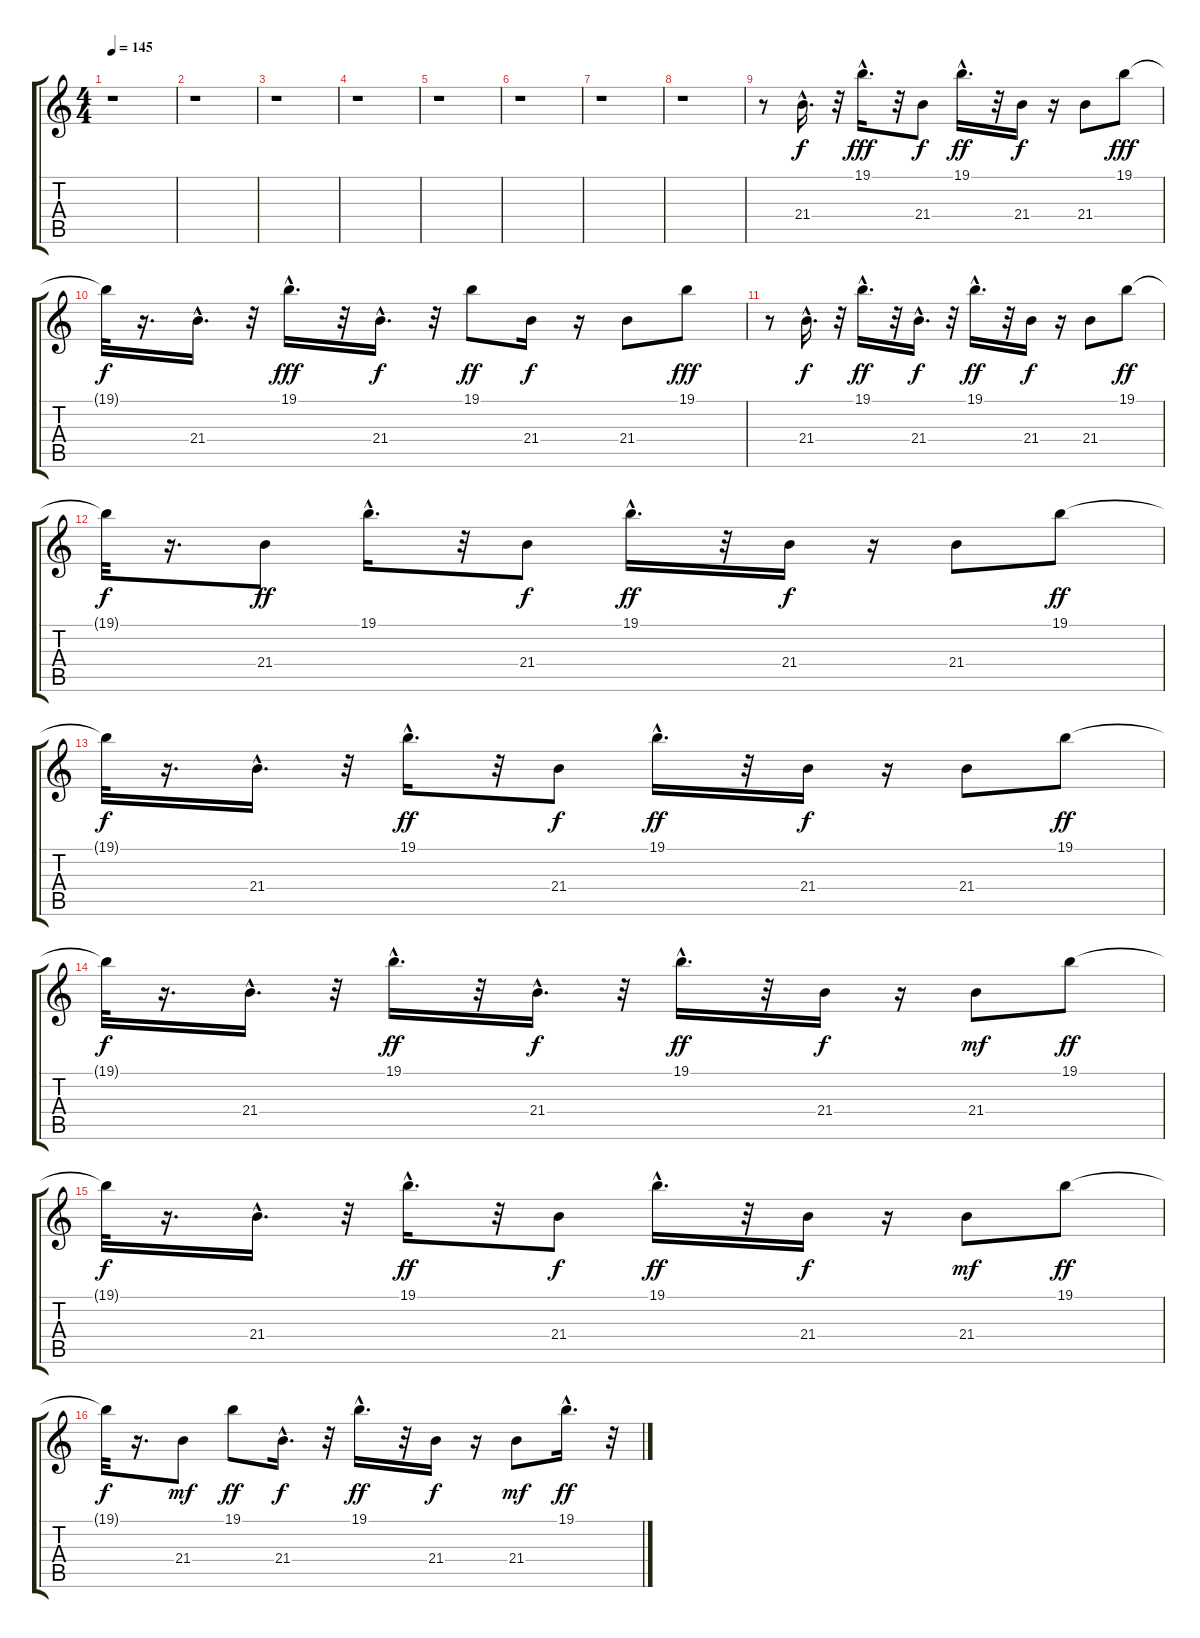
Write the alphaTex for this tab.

\track "" {instrument pad3polysynth}
\staff {score tabs}
\tuning (E4 B3 G3 D3 A2 E2) {hide}
\ts (4 4)
\tempo 145
\clef g2
\ks c
r.1{dy f instrument pad3polysynth} |
r.1 |
r.1 |
r.1 |
r.1 |
r.1 |
r.1 |
r.1 |
r.8 21.4{hac}.16{d} r.32 19.1{hac}.16{d dy fff} r.32 21.4.8{dy f} 19.1{hac}.16{d dy ff} r.32 21.4.16{dy f} r.16 21.4.8 19.1.8{dy fff} |
19.1{t}.32{dy f} r.16{d} 21.4{hac}.16{d} r.32 19.1{hac}.16{d dy fff} r.32 21.4{hac}.16{d dy f} r.32 19.1.8{dy ff} 21.4.16{dy f} r.16 21.4.8 19.1.8{dy fff} |
r.8 21.4{hac}.16{d dy f} r.32 19.1{hac}.16{d dy ff} r.32 21.4{hac}.16{d dy f} r.32 19.1{hac}.16{d dy ff} r.32 21.4.16{dy f} r.16 21.4.8 19.1.8{dy ff} |
19.1{t}.32{dy f} r.16{d} 21.4.8{dy ff} 19.1{hac}.16{d} r.32 21.4.8{dy f} 19.1{hac}.16{d dy ff} r.32 21.4.16{dy f} r.16 21.4.8 19.1.8{dy ff} |
19.1{t}.32{dy f} r.16{d} 21.4{hac}.16{d} r.32 19.1{hac}.16{d dy ff} r.32 21.4.8{dy f} 19.1{hac}.16{d dy ff} r.32 21.4.16{dy f} r.16 21.4.8 19.1.8{dy ff} |
19.1{t}.32{dy f} r.16{d} 21.4{hac}.16{d} r.32 19.1{hac}.16{d dy ff} r.32 21.4{hac}.16{d dy f} r.32 19.1{hac}.16{d dy ff} r.32 21.4.16{dy f} r.16 21.4.8{dy mf} 19.1.8{dy ff} |
19.1{t}.32{dy f} r.16{d} 21.4{hac}.16{d} r.32 19.1{hac}.16{d dy ff} r.32 21.4.8{dy f} 19.1{hac}.16{d dy ff} r.32 21.4.16{dy f} r.16 21.4.8{dy mf} 19.1.8{dy ff} |
19.1{t}.32{dy f} r.16{d} 21.4.8{dy mf} 19.1.8{dy ff} 21.4{hac}.16{d dy f} r.32 19.1{hac}.16{d dy ff} r.32 21.4.16{dy f} r.16 21.4.8{dy mf} 19.1{hac}.16{d dy ff} r.32
